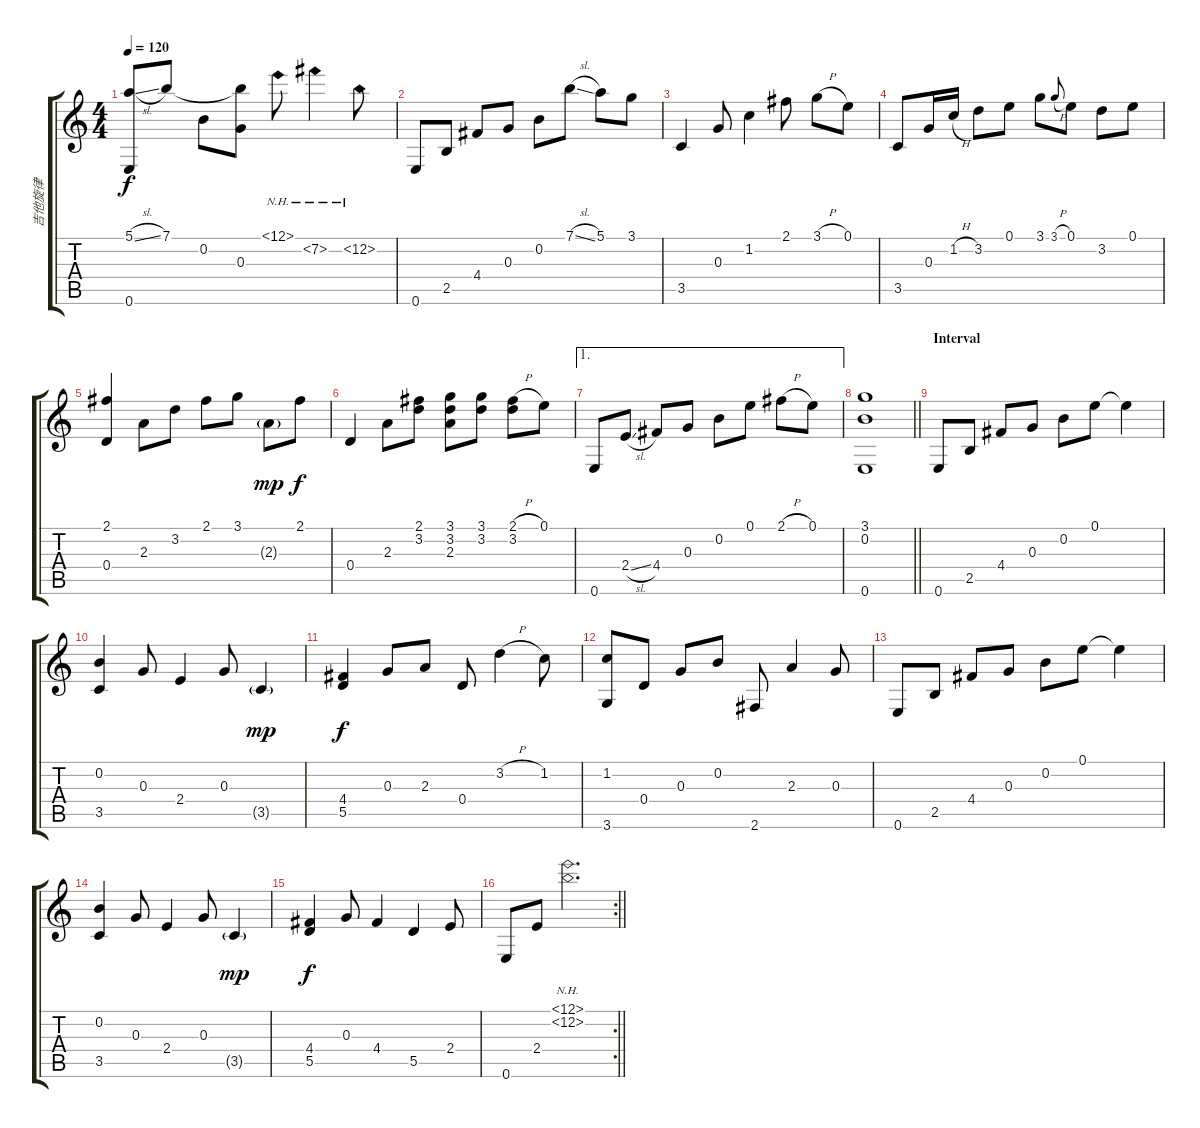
\track ("吉他旋律" "吉他旋律") {instrument acousticguitarsteel}
\staff {score tabs}
\tuning (E4 B3 G3 D3 A2 E2) {hide}
\ts (4 4)
\tempo 120
\clef g2
\ks c
(5.1{sl} 0.6).8{dy f} 7.1.8 0.2.8 (7.1{t} 0.3).8 12.1{nh}.8 7.2{nh}.4 12.2{nh}.8 |
0.6.8 2.5.8 4.4.8 0.3.8 0.2.8 7.1{sl}.8 5.1.8 3.1.8 |
3.5.4 0.3.8 1.2.4 2.1.8 3.1{h}.8 0.1.8 |
3.5.8 0.3.16 1.2{h}.16 3.2.8 0.1.8 3.1.8 3.1{h}.8{gr onbeat} 0.1.8 3.2.8 0.1.8 |
(2.1 0.4).4 2.3.8 3.2.8 2.1.8 3.1.8 2.3{g}.8{dy mp} 2.1.8{dy f} |
0.4.4 2.3.8 (2.1 3.2).8 (3.1 3.2 2.3).8 (3.1 3.2).8 (2.1{h} 3.2).8 0.1.8 |
\ae 1
0.6.8 2.4{sl}.8 4.4.8 0.3.8 0.2.8 0.1.8 2.1{h}.8 0.1.8 |
\barLineRight lightlight
(3.1 0.2 0.6).1 |
\section ("" "Interval")
0.6.8 2.5.8 4.4.8 0.3.8 0.2.8 0.1.8 0.1{t}.4 |
(0.2 3.5).4 0.3.8 2.4.4 0.3.8 3.5{g}.4{dy mp} |
(4.4 5.5).4{dy f} 0.3.8 2.3.8 0.4.8 3.2{h}.4 1.2.8 |
(1.2 3.6).8 0.4.8 0.3.8 0.2.8 2.6.8 2.3.4 0.3.8 |
0.6.8 2.5.8 4.4.8 0.3.8 0.2.8 0.1.8 0.1{t}.4 |
(0.2 3.5).4 0.3.8 2.4.4 0.3.8 3.5{g}.4{dy mp} |
(4.4 5.5).4{dy f} 0.3.8 4.4.4 5.5.4 2.4.8 |
\rc 2
\barLineRight lightlight
0.6.8 2.4.8 (12.1{nh} 12.2{nh}).2{d}
